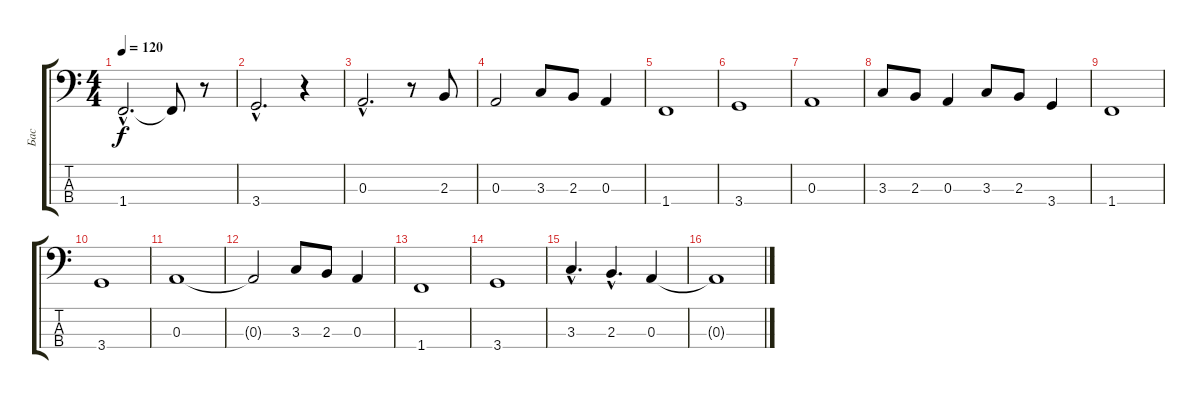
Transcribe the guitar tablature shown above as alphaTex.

\track ("Бас" "Бас") {instrument electricbassfinger}
\staff {score tabs}
\tuning (G2 D2 A1 E1) {hide}
\ts (4 4)
\tempo 120
\clef f4
\ks c
1.4{hac}.2{d dy f} 1.4{t}.8 r.8 |
3.4{hac}.2{d} r.4 |
0.3{hac}.2{d} r.8 2.3.8 |
0.3.2 3.3.8 2.3.8 0.3.4 |
1.4.1 |
3.4.1 |
0.3.1 |
3.3.8 2.3.8 0.3.4 3.3.8 2.3.8 3.4.4 |
1.4.1 |
3.4.1 |
0.3.1 |
0.3{t}.2 3.3.8 2.3.8 0.3.4 |
1.4.1 |
3.4.1 |
3.3{hac}.4{d} 2.3{hac}.4{d} 0.3.4 |
0.3{t}.1
